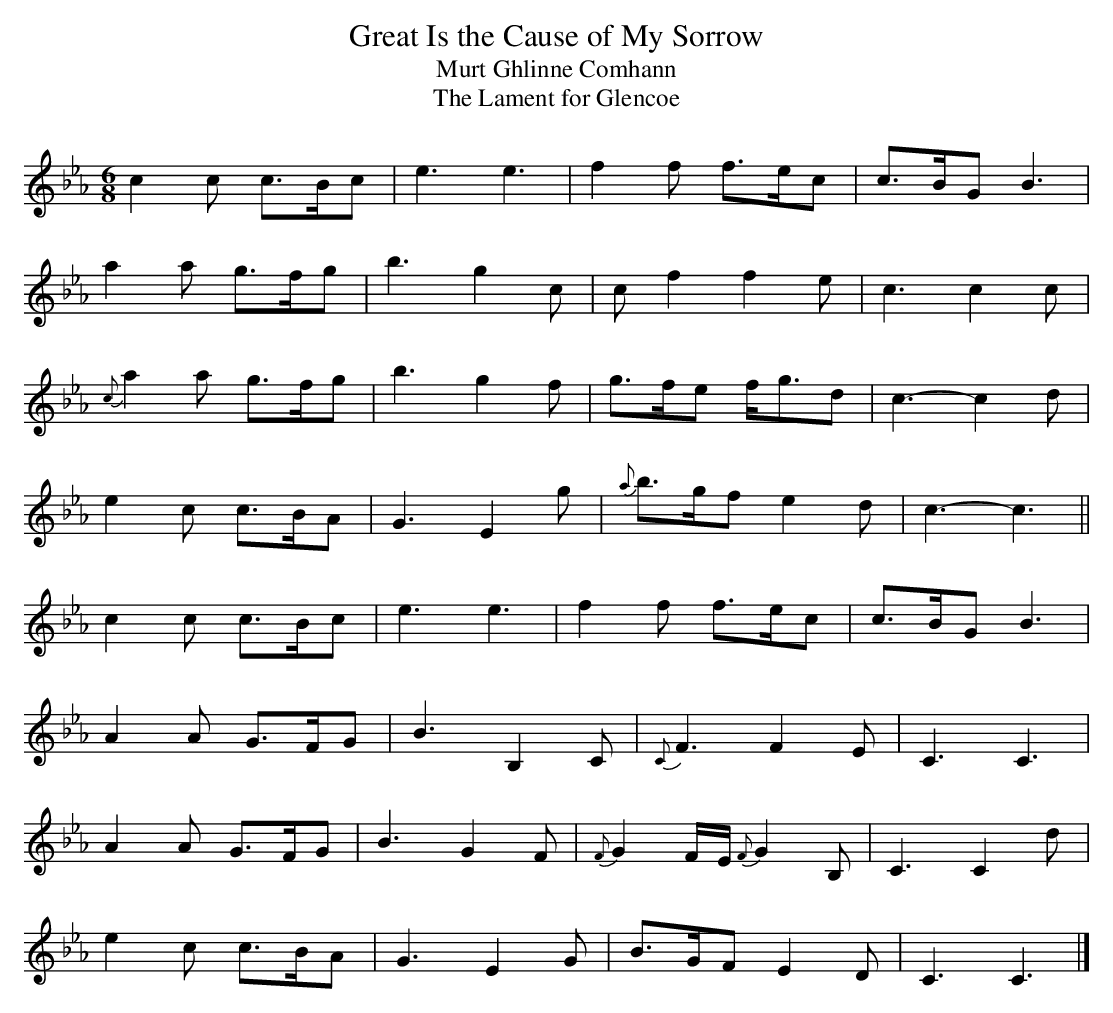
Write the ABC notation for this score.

X:1
T:Great Is the Cause of My Sorrow
T:Murt Ghlinne Comhann
T:The Lament for Glencoe
M:6/8
L:1/8
K:Cm
   c2c c>Bc | e3 e3   |    f2f        f>ec | c>BG B3  |
   a2a g>fg | b3 g2c  |    cf2        f2 e | c3   c2c |
{c}a2a g>fg | b3 g2f  |    g>fe       f<gd | c3-  c2d |
   e2c c>BA | G3 E2g  | {a}b>gf       e2 d | c3-  c3 ||
   c2c c>Bc | e3 e3   |    f2f        f>ec | c>BG B3  |
   A2A G>FG | B3 B,2C | {C}F3         F2 E | C3   C3  |
   A2A G>FG | B3 G2F  | {F}G2 F/E/ {F}G2 B,| C3   C2d |
   e2c c>BA | G3 E2G  |    B>GF       E2 D | C3   C3 |]
